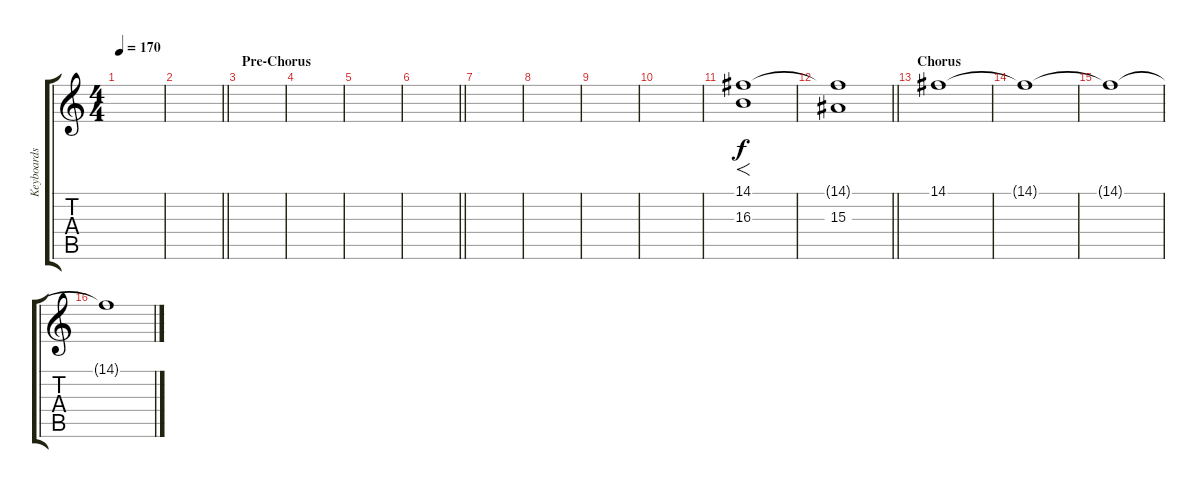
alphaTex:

\track ("Keyboards" "Keyboards") {instrument stringensemble1}
\staff {score tabs}
\tuning (E4 B3 G3 D3 A2 E2) {hide}
\ts (4 4)
\tempo 170
\clef g2
\ks c
|
\barLineRight lightlight
|
\section ("" "Pre-Chorus")
|
|
|
\barLineRight lightlight
|
|
|
|
|
(14.1 16.3).1{f} |
\barLineRight lightlight
(14.1{t} 15.3).1 |
\section ("" "Chorus")
14.1.1{volume 10 balance 4} |
14.1{t}.1 |
14.1{t}.1 |
14.1{t}.1
